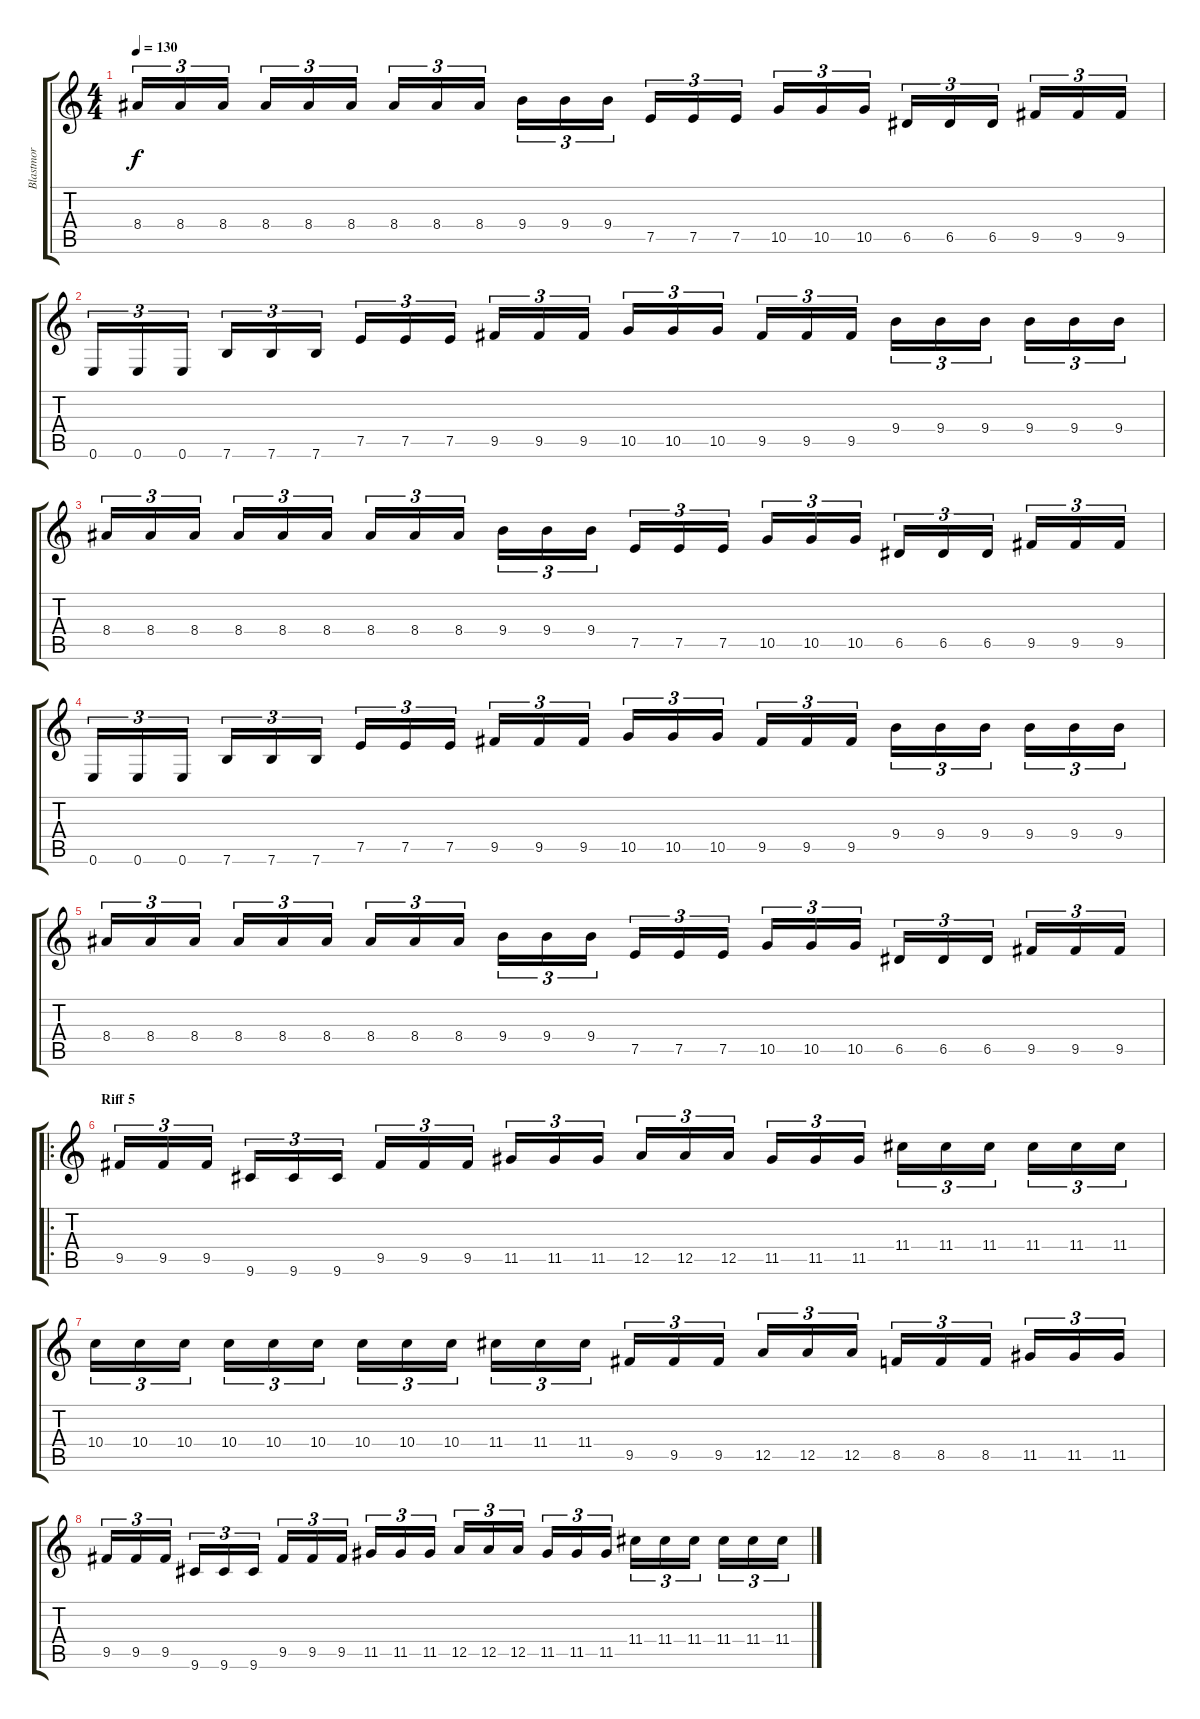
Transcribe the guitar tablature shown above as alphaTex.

\track ("Blastmor" "Blastmor") {instrument distortionguitar}
\staff {score tabs}
\tuning (E4 B3 G3 D3 A2 E2) {hide}
\ts (4 4)
\tempo 130
\clef g2
\ks c
8.4.16{tu (3 2) dy f} 8.4.16{tu (3 2)} 8.4.16{tu (3 2)} 8.4.16{tu (3 2)} 8.4.16{tu (3 2)} 8.4.16{tu (3 2)} 8.4.16{tu (3 2)} 8.4.16{tu (3 2)} 8.4.16{tu (3 2)} 9.4.16{tu (3 2)} 9.4.16{tu (3 2)} 9.4.16{tu (3 2)} 7.5.16{tu (3 2)} 7.5.16{tu (3 2)} 7.5.16{tu (3 2)} 10.5.16{tu (3 2)} 10.5.16{tu (3 2)} 10.5.16{tu (3 2)} 6.5.16{tu (3 2)} 6.5.16{tu (3 2)} 6.5.16{tu (3 2)} 9.5.16{tu (3 2)} 9.5.16{tu (3 2)} 9.5.16{tu (3 2)} |
0.6.16{tu (3 2)} 0.6.16{tu (3 2)} 0.6.16{tu (3 2)} 7.6.16{tu (3 2)} 7.6.16{tu (3 2)} 7.6.16{tu (3 2)} 7.5.16{tu (3 2)} 7.5.16{tu (3 2)} 7.5.16{tu (3 2)} 9.5.16{tu (3 2)} 9.5.16{tu (3 2)} 9.5.16{tu (3 2)} 10.5.16{tu (3 2)} 10.5.16{tu (3 2)} 10.5.16{tu (3 2)} 9.5.16{tu (3 2)} 9.5.16{tu (3 2)} 9.5.16{tu (3 2)} 9.4.16{tu (3 2)} 9.4.16{tu (3 2)} 9.4.16{tu (3 2)} 9.4.16{tu (3 2)} 9.4.16{tu (3 2)} 9.4.16{tu (3 2)} |
8.4.16{tu (3 2)} 8.4.16{tu (3 2)} 8.4.16{tu (3 2)} 8.4.16{tu (3 2)} 8.4.16{tu (3 2)} 8.4.16{tu (3 2)} 8.4.16{tu (3 2)} 8.4.16{tu (3 2)} 8.4.16{tu (3 2)} 9.4.16{tu (3 2)} 9.4.16{tu (3 2)} 9.4.16{tu (3 2)} 7.5.16{tu (3 2)} 7.5.16{tu (3 2)} 7.5.16{tu (3 2)} 10.5.16{tu (3 2)} 10.5.16{tu (3 2)} 10.5.16{tu (3 2)} 6.5.16{tu (3 2)} 6.5.16{tu (3 2)} 6.5.16{tu (3 2)} 9.5.16{tu (3 2)} 9.5.16{tu (3 2)} 9.5.16{tu (3 2)} |
0.6.16{tu (3 2)} 0.6.16{tu (3 2)} 0.6.16{tu (3 2)} 7.6.16{tu (3 2)} 7.6.16{tu (3 2)} 7.6.16{tu (3 2)} 7.5.16{tu (3 2)} 7.5.16{tu (3 2)} 7.5.16{tu (3 2)} 9.5.16{tu (3 2)} 9.5.16{tu (3 2)} 9.5.16{tu (3 2)} 10.5.16{tu (3 2)} 10.5.16{tu (3 2)} 10.5.16{tu (3 2)} 9.5.16{tu (3 2)} 9.5.16{tu (3 2)} 9.5.16{tu (3 2)} 9.4.16{tu (3 2)} 9.4.16{tu (3 2)} 9.4.16{tu (3 2)} 9.4.16{tu (3 2)} 9.4.16{tu (3 2)} 9.4.16{tu (3 2)} |
8.4.16{tu (3 2)} 8.4.16{tu (3 2)} 8.4.16{tu (3 2)} 8.4.16{tu (3 2)} 8.4.16{tu (3 2)} 8.4.16{tu (3 2)} 8.4.16{tu (3 2)} 8.4.16{tu (3 2)} 8.4.16{tu (3 2)} 9.4.16{tu (3 2)} 9.4.16{tu (3 2)} 9.4.16{tu (3 2)} 7.5.16{tu (3 2)} 7.5.16{tu (3 2)} 7.5.16{tu (3 2)} 10.5.16{tu (3 2)} 10.5.16{tu (3 2)} 10.5.16{tu (3 2)} 6.5.16{tu (3 2)} 6.5.16{tu (3 2)} 6.5.16{tu (3 2)} 9.5.16{tu (3 2)} 9.5.16{tu (3 2)} 9.5.16{tu (3 2)} |
\ro
\section ("" "Riff 5")
9.5.16{tu (3 2)} 9.5.16{tu (3 2)} 9.5.16{tu (3 2)} 9.6.16{tu (3 2)} 9.6.16{tu (3 2)} 9.6.16{tu (3 2)} 9.5.16{tu (3 2)} 9.5.16{tu (3 2)} 9.5.16{tu (3 2)} 11.5.16{tu (3 2)} 11.5.16{tu (3 2)} 11.5.16{tu (3 2)} 12.5.16{tu (3 2)} 12.5.16{tu (3 2)} 12.5.16{tu (3 2)} 11.5.16{tu (3 2)} 11.5.16{tu (3 2)} 11.5.16{tu (3 2)} 11.4.16{tu (3 2)} 11.4.16{tu (3 2)} 11.4.16{tu (3 2)} 11.4.16{tu (3 2)} 11.4.16{tu (3 2)} 11.4.16{tu (3 2)} |
10.4.16{tu (3 2)} 10.4.16{tu (3 2)} 10.4.16{tu (3 2)} 10.4.16{tu (3 2)} 10.4.16{tu (3 2)} 10.4.16{tu (3 2)} 10.4.16{tu (3 2)} 10.4.16{tu (3 2)} 10.4.16{tu (3 2)} 11.4.16{tu (3 2)} 11.4.16{tu (3 2)} 11.4.16{tu (3 2)} 9.5.16{tu (3 2)} 9.5.16{tu (3 2)} 9.5.16{tu (3 2)} 12.5.16{tu (3 2)} 12.5.16{tu (3 2)} 12.5.16{tu (3 2)} 8.5.16{tu (3 2)} 8.5.16{tu (3 2)} 8.5.16{tu (3 2)} 11.5.16{tu (3 2)} 11.5.16{tu (3 2)} 11.5.16{tu (3 2)} |
9.5.16{tu (3 2)} 9.5.16{tu (3 2)} 9.5.16{tu (3 2)} 9.6.16{tu (3 2)} 9.6.16{tu (3 2)} 9.6.16{tu (3 2)} 9.5.16{tu (3 2)} 9.5.16{tu (3 2)} 9.5.16{tu (3 2)} 11.5.16{tu (3 2)} 11.5.16{tu (3 2)} 11.5.16{tu (3 2)} 12.5.16{tu (3 2)} 12.5.16{tu (3 2)} 12.5.16{tu (3 2)} 11.5.16{tu (3 2)} 11.5.16{tu (3 2)} 11.5.16{tu (3 2)} 11.4.16{tu (3 2)} 11.4.16{tu (3 2)} 11.4.16{tu (3 2)} 11.4.16{tu (3 2)} 11.4.16{tu (3 2)} 11.4.16{tu (3 2)}
